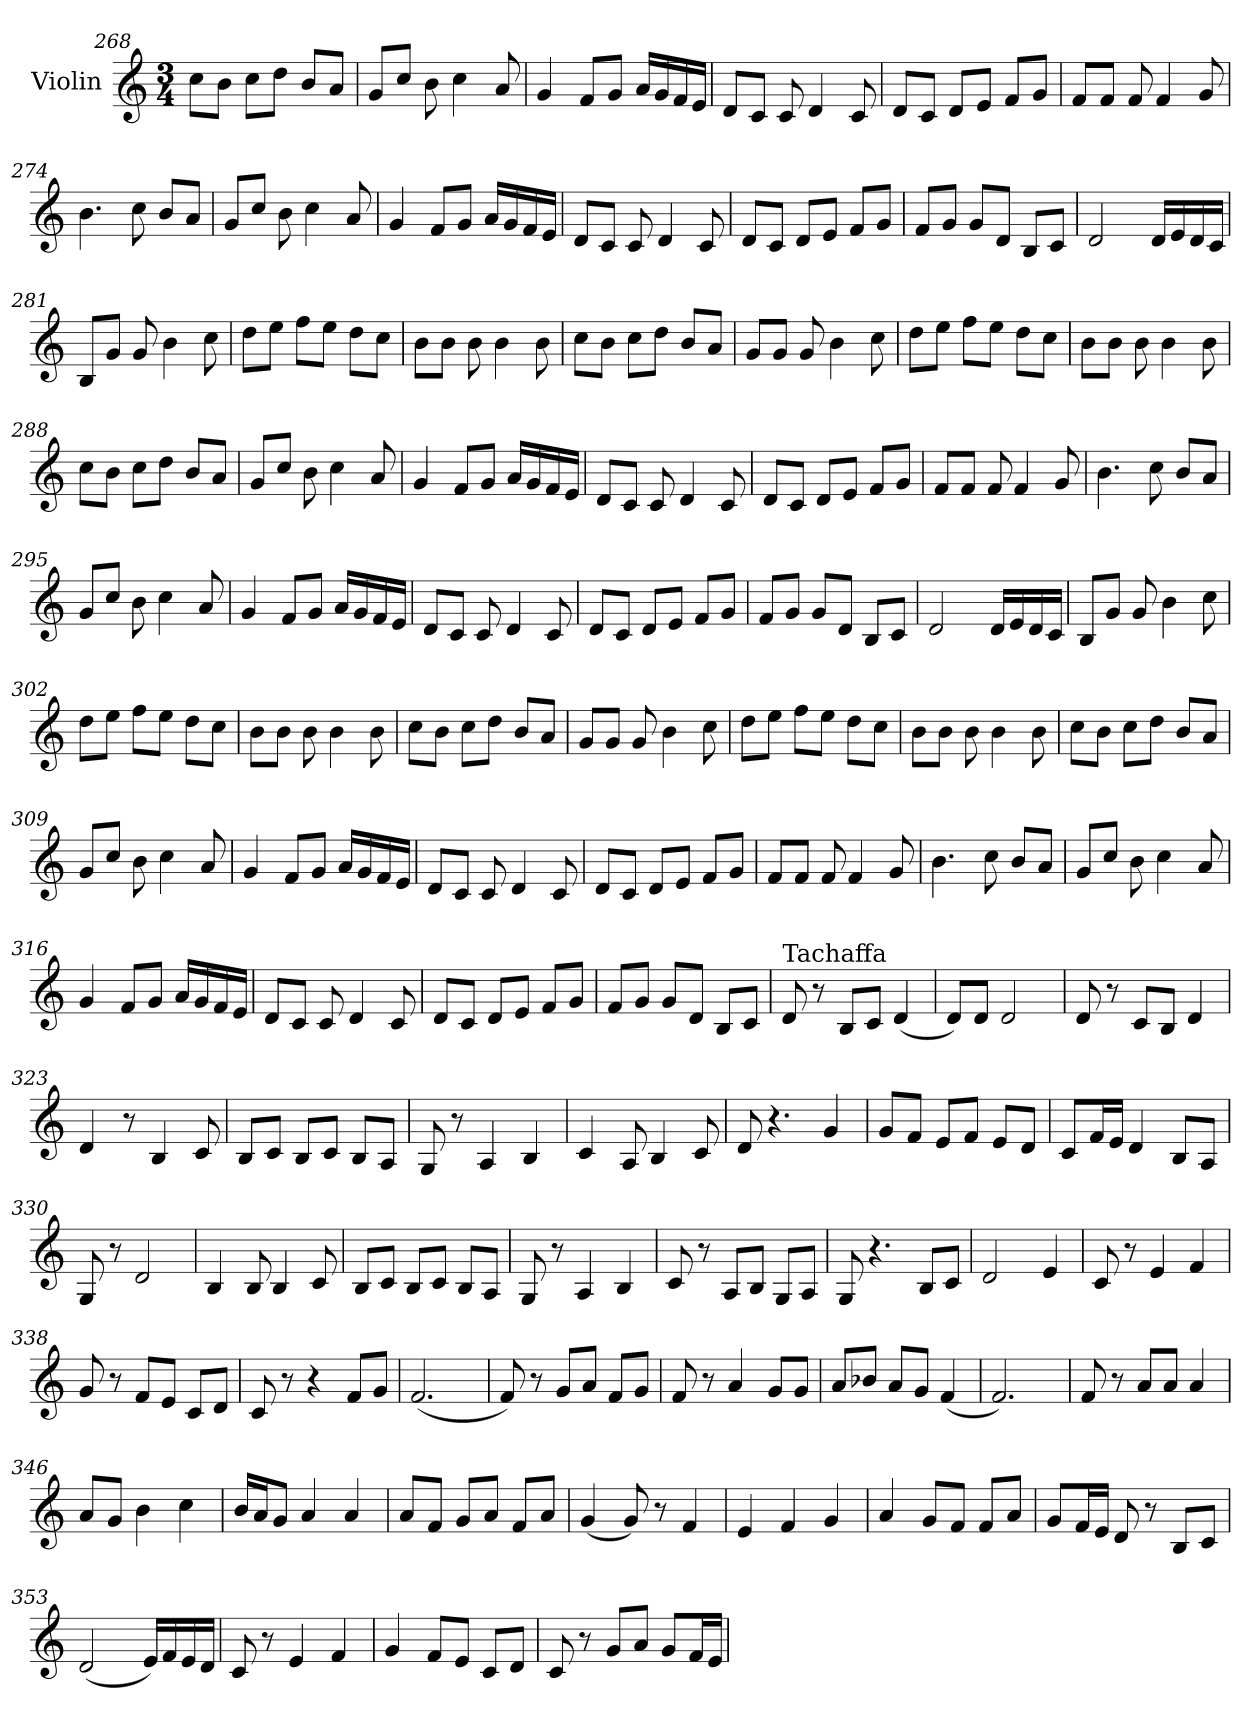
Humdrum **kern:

**kern
*part1
*staff1
*I"Violin
!!LO:LB:g=z
*clefG2
*k[]
*C:
*M3/4
=268
8cc\L
8b\J
8cc\L
8dd\J
8b/L
8a/J
=269
8g/L
8cc/J
8b\
4cc\
8a/
=270
4g/
8f/L
8g/J
16a/LL
16g/
16f/
16e/JJ
=271
8d/L
8c/J
8c/
4d/
8c/
=272
8d/L
8c/J
8d/L
8e/J
8f/L
8g/J
=273
8f/L
8f/J
8f/
4f/
8g/
!!LO:LB:g=z
=274
4.b\
8cc\
8b/L
8a/J
=275
8g/L
8cc/J
8b\
4cc\
8a/
=276
4g/
8f/L
8g/J
16a/LL
16g/
16f/
16e/JJ
=277
8d/L
8c/J
8c/
4d/
8c/
=278
8d/L
8c/J
8d/L
8e/J
8f/L
8g/J
=279
8f/L
8g/J
8g/L
8d/J
8B/L
8c/J
!!LO:PB:g=z
=280
2d/
16d/LL
16e/
16d/
16c/JJ
=281
8B/L
8g/J
8g/
4b\
8cc\
=282
8dd\L
8ee\J
8ff\L
8ee\J
8dd\L
8cc\J
=283
8b\L
8b\J
8b\
4b\
8b\
=284
8cc\L
8b\J
8cc\L
8dd\J
8b/L
8a/J
=285
8g/L
8g/J
8g/
4b\
8cc\
!!LO:LB:g=z
=286
8dd\L
8ee\J
8ff\L
8ee\J
8dd\L
8cc\J
=287
8b\L
8b\J
8b\
4b\
8b\
=288
8cc\L
8b\J
8cc\L
8dd\J
8b/L
8a/J
=289
8g/L
8cc/J
8b\
4cc\
8a/
=290
4g/
8f/L
8g/J
16a/LL
16g/
16f/
16e/JJ
=291
8d/L
8c/J
8c/
4d/
8c/
!!LO:LB:g=z
=292
8d/L
8c/J
8d/L
8e/J
8f/L
8g/J
=293
8f/L
8f/J
8f/
4f/
8g/
=294
4.b\
8cc\
8b/L
8a/J
=295
8g/L
8cc/J
8b\
4cc\
8a/
=296
4g/
8f/L
8g/J
16a/LL
16g/
16f/
16e/JJ
=297
8d/L
8c/J
8c/
4d/
8c/
!!LO:LB:g=z
=298
8d/L
8c/J
8d/L
8e/J
8f/L
8g/J
=299
8f/L
8g/J
8g/L
8d/J
8B/L
8c/J
=300
2d/
16d/LL
16e/
16d/
16c/JJ
=301
8B/L
8g/J
8g/
4b\
8cc\
=302
8dd\L
8ee\J
8ff\L
8ee\J
8dd\L
8cc\J
!!LO:PB:g=z
=303
8b\L
8b\J
8b\
4b\
8b\
!!LO:PB:g=z
=304
8cc\L
8b\J
8cc\L
8dd\J
8b/L
8a/J
=305
8g/L
8g/J
8g/
4b\
8cc\
=306
8dd\L
8ee\J
8ff\L
8ee\J
8dd\L
8cc\J
=307
8b\L
8b\J
8b\
4b\
8b\
=308
8cc\L
8b\J
8cc\L
8dd\J
8b/L
8a/J
=309
8g/L
8cc/J
8b\
4cc\
8a/
!!LO:LB:g=z
=310
4g/
8f/L
8g/J
16a/LL
16g/
16f/
16e/JJ
=311
8d/L
8c/J
8c/
4d/
8c/
=312
8d/L
8c/J
8d/L
8e/J
8f/L
8g/J
=313
8f/L
8f/J
8f/
4f/
8g/
=314
4.b\
8cc\
8b/L
8a/J
=315
8g/L
8cc/J
8b\
4cc\
8a/
!!LO:LB:g=z
=316
4g/
8f/L
8g/J
16a/LL
16g/
16f/
16e/JJ
=317
8d/L
8c/J
8c/
4d/
8c/
=318
8d/L
8c/J
8d/L
8e/J
8f/L
8g/J
=319
8f/L
8g/J
8g/L
8d/J
8B/L
8c/J
=320
!LO:TX:a:t=Tachaffa
8d/
8r
8B/L
8c/J
(4d/
!!LO:PB:g=z
=321
8d/L)
8d/J
2d/
!!LO:PB:g=z
=322
8d/
8r
8c/L
8B/J
4d/
=323
4d/
8r
4B/
8c/
=324
8B/L
8c/J
8B/L
8c/J
8B/L
8A/J
=325
8G/
8r
4A/
4B/
=326
4c/
8A/
4B/
8c/
!!LO:PB:g=z
=327
8d/
4.r
4g/
=328
8g/L
8f/J
8e/L
8f/J
8e/L
8d/J
=329
8c/L
16f/L
16e/JJ
4d/
8B/L
8A/J
=330
8G/
8r
2d/
=331
4B/
8B/
4B/
8c/
=332
8B/L
8c/J
8B/L
8c/J
8B/L
8A/J
!!LO:PB:g=z
=333
8G/
8r
4A/
4B/
!!LO:PB:g=z
=334
8c/
8r
8A/L
8B/J
8G/L
8A/J
=335
8G/
4.r
8B/L
8c/J
=336
2d/
4e/
=337
8c/
8r
4e/
4f/
=338
8g/
8r
8f/L
8e/J
8c/L
8d/J
=339
8c/
8r
4r
8f/L
8g/J
!!LO:PB:g=z
=340
(2.f/
!!LO:PB:g=z
=341
8f/)
8r
8g/L
8a/J
8f/L
8g/J
=342
8f/
8r
4a/
8g/L
8g/J
=343
8a/L
8b-X/J
8a/L
8g/J
(4f/
=344
2.f/)
=345
8f/
8r
8a/L
8a/J
4a/
=346
8a/L
8g/J
4b\
4cc\
!!LO:PB:g=z
=347
16b/LL
16a/J
8g/J
4a/
4a/
!!LO:PB:g=z
=348
8a/L
8f/J
8g/L
8a/J
8f/L
8a/J
=349
(4g/
8g/)
8r
4f/
=350
4e/
4f/
4g/
=351
4a/
8g/L
8f/J
8f/L
8a/J
=352
8g/L
16f/L
16e/JJ
8d/
8r
8B/L
8c/J
=353
(2d/
16e/LL)
16f/
16e/
16d/JJ
!!LO:LB:g=z
=354
8c/
8r
4e/
4f/
=355
4g/
8f/L
8e/J
8c/L
8d/J
=356
8c/
8r
8g/L
8a/J
8g/L
16f/L
16e/JJ
=
*-
